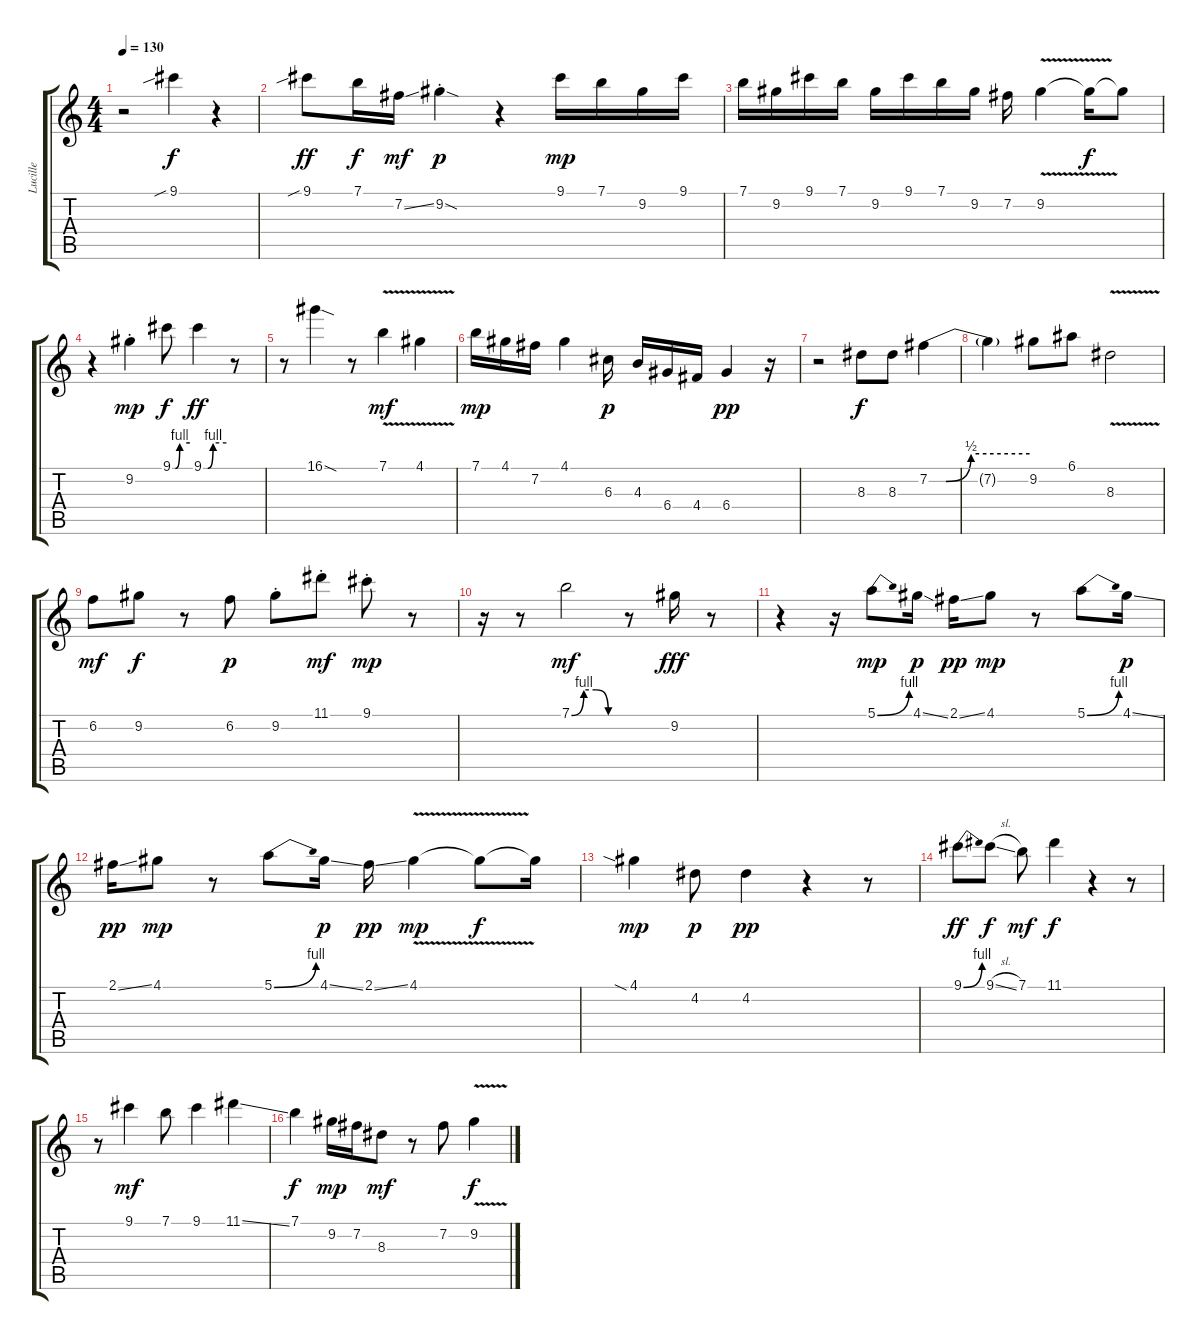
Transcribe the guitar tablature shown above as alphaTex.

\track ("Lucille" "Lucille") {instrument electricguitarclean}
\staff {score tabs}
\tuning (E4 B3 G3 D3 A2 E2) {hide}
\ts (4 4)
\tempo 130
\clef g2
\ks c
r.2{dy pp} 9.1{sib}.4{dy f} r.4 |
9.1{sib}.8{dy ff} 7.1.16{dy f} 7.2{ss}.16{dy mf} 9.2{sod st}.4{dy p} r.4 9.1.16{dy mp} 7.1.16 9.2.16 9.1.16 |
7.1.16 9.2.16 9.1.16 7.1.16 9.2.16 9.1.16 7.1.16 9.2.16 7.2.16 9.2{v}.4 9.2{t}.16{dy f} 9.2{t}.8 |
r.4 9.2{st}.4{dy mp} 9.1{be (custom 0 0 10 0 25 4 60 4)}.8{dy f} 9.1{be (custom 0 0 11 0 25 4 60 4)}.4{dy ff} r.8 |
r.8 16.1{sod}.4 r.8 7.1{v}.4{dy mf} 4.1{v}.4 |
7.1.16{dy mp} 4.1.16 7.2.16 4.1.4 6.3.16{dy p} 4.3.16 6.4.16 4.4.16 6.4.4{dy pp} r.16 |
r.2 8.3.8{dy f} 8.3.8 7.2{be (custom 0 0 10 0 25 2 60 2)}.4 |
7.2{t}.4 9.2.8 6.1.8 8.3{v}.2 |
6.2.8{dy mf} 9.2.8{dy f} r.8 6.2.8{dy p} 9.2{st}.8 11.1{st}.8{dy mf} 9.1{st}.8{dy mp} r.8 |
r.16 r.8 7.1{be (custom 0 0 15 4 30 4 45 0 60 0)}.2{dy mf} r.8 9.2.16{dy fff} r.8 |
r.4 r.16 5.1{be (bend 0 0 60 4)}.8{dy mp} 4.1{ss}.16{dy p} 2.1{ss}.16{dy pp} 4.1.8{dy mp} r.8 5.1{be (bend 0 0 60 4)}.8 4.1{ss}.16{dy p} |
2.1{ss}.16{dy pp} 4.1.8{dy mp} r.8 5.1{be (bend 0 0 60 4)}.8 4.1{ss}.16{dy p} 2.1{ss}.16{dy pp} 4.1{v}.4{dy mp} 4.1{t}.8{dy f} 4.1{t}.16 |
4.1{sia}.4{dy mp} 4.2.8{dy p} 4.2.4{dy pp} r.4 r.8 |
9.1{be (bend 0 0 60 4)}.8{dy ff} 9.1{sl}.8{dy f} 7.1.8{dy mf} 11.1.4{dy f} r.4 r.8 |
r.8 9.1.4{dy mf} 7.1.8 9.1.4 11.1{ss}.4 |
7.1.4{dy f} 9.2.16{dy mp} 7.2.16 8.3.8{dy mf} r.8 7.2.8 9.2{v}.4{dy f}
